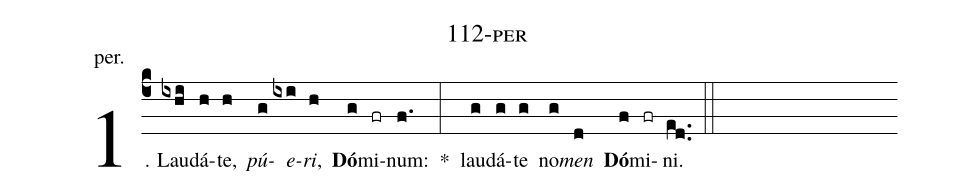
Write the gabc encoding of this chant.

name: 112-per;
annotation: per.;
%%
(c4)1. Lau(ixhi)dá(h)te,(h) <i>pú</i>(g)<i>e</i>(ixi)<i>ri</i>,(h) <b>Dó</b>(g)mi(fr)num:(f.) *(:) lau(g)dá(g)te(g) no(g)<i>men</i>(d) <b>Dó</b>(f)mi(fr)ni.(ed..) (::)
